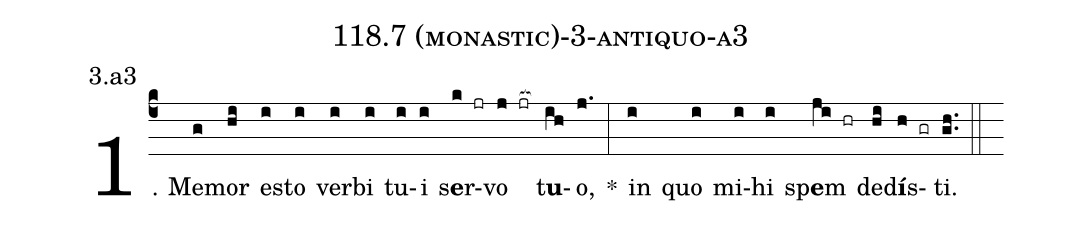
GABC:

name: 118.7 (monastic)-3-antiquo-a3;
annotation: 3.a3;
%%
(c4)1. Me(g)mor(hi) es(i)to(i) ver(i)bi(i) tu(i)i(i) s<b>e</b>r(k jr)vo(j jr[ocb:1{]) t<b>u</b>(ih[ocb:0}])o,(j.) *(:) in(i) quo(i) mi(i)hi(i) sp<b>e</b>m(ji hr) de(hi)d<b>í</b>s(h gr)ti.(gh..) (::)
